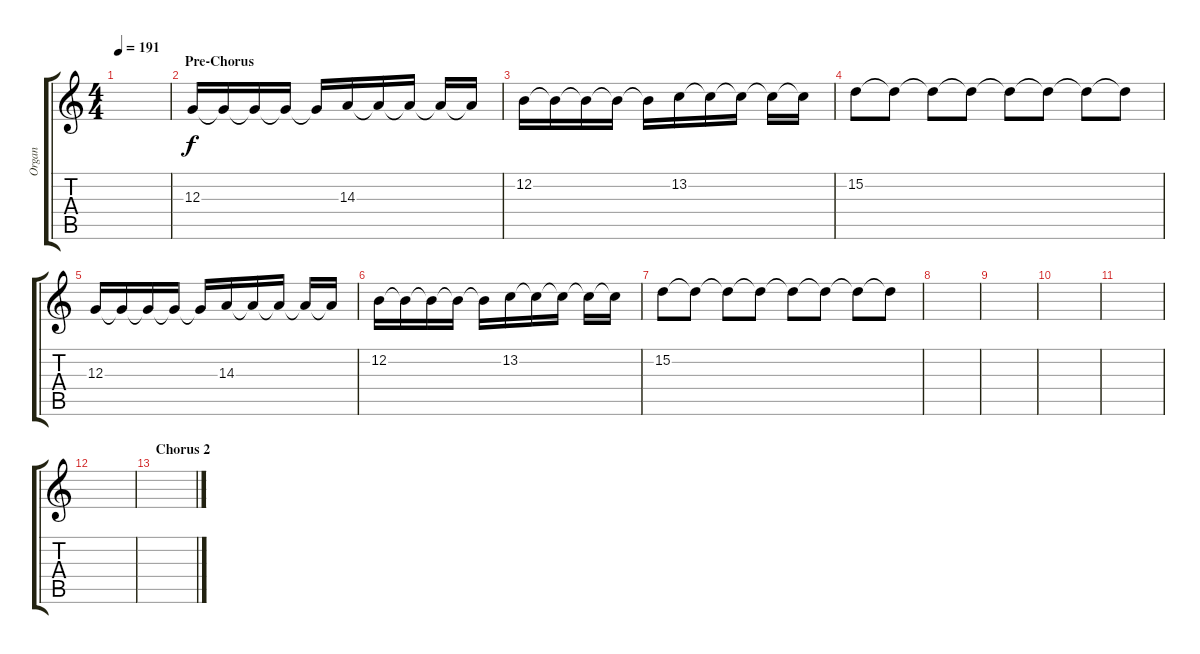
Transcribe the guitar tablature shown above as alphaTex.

\track ("Organ" "Organ") {instrument drawbarorgan}
\staff {score tabs}
\tuning (E4 B3 G3 D3 A2 E2) {hide}
\ts (4 4)
\tempo 191
\clef g2
\ks c
|
\section ("" "Pre-Chorus")
12.3.16 12.3{t}.16 12.3{t}.16 12.3{t}.16 12.3{t}.16 14.3.16 14.3{t}.16 14.3{t}.16 14.3{t}.16 14.3{t}.16 |
12.2.16 12.2{t}.16 12.2{t}.16 12.2{t}.16 12.2{t}.16 13.2.16 13.2{t}.16 13.2{t}.16 13.2{t}.16 13.2{t}.16 |
15.2.8 15.2{t}.8 15.2{t}.8 15.2{t}.8 15.2{t}.8 15.2{t}.8 15.2{t}.8 15.2{t}.8 |
12.3.16 12.3{t}.16 12.3{t}.16 12.3{t}.16 12.3{t}.16 14.3.16 14.3{t}.16 14.3{t}.16 14.3{t}.16 14.3{t}.16 |
12.2.16 12.2{t}.16 12.2{t}.16 12.2{t}.16 12.2{t}.16 13.2.16 13.2{t}.16 13.2{t}.16 13.2{t}.16 13.2{t}.16 |
15.2.8 15.2{t}.8 15.2{t}.8 15.2{t}.8 15.2{t}.8 15.2{t}.8 15.2{t}.8 15.2{t}.8 |
|
|
|
|
|
\section ("" "Chorus 2")
